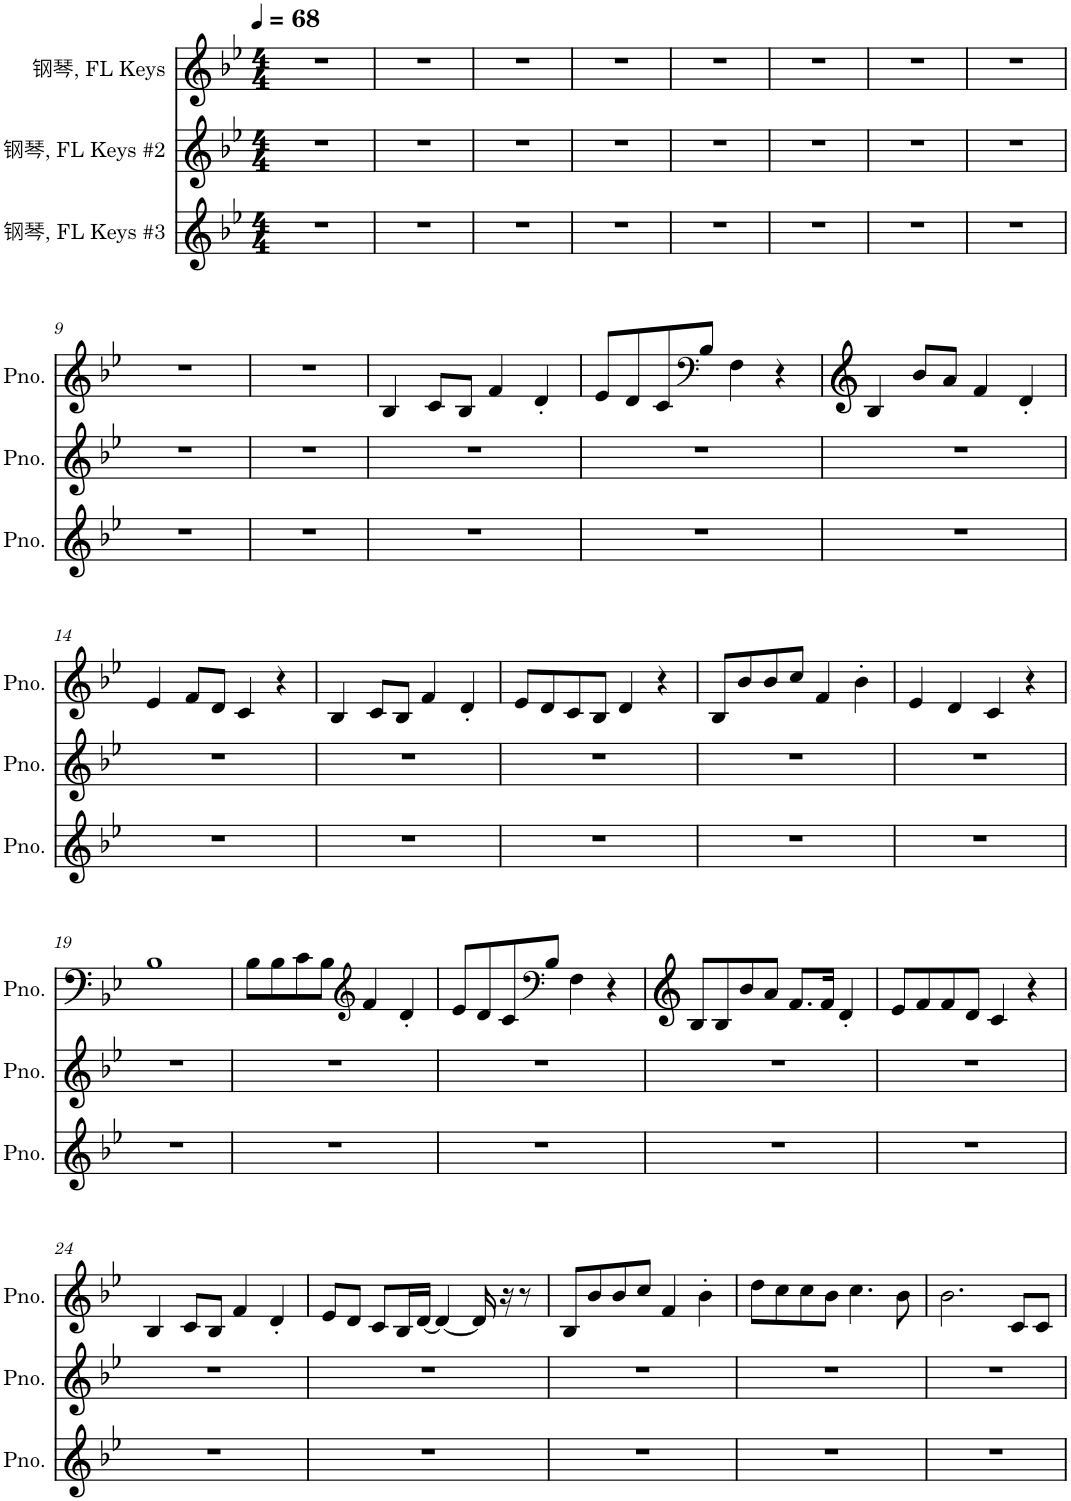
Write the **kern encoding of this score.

**kern	**kern	**kern
*part3	*part2	*part1
*staff3	*staff2	*staff1
*I"钢琴, FL Keys #3	*I"钢琴, FL Keys #2	*I"钢琴, FL Keys
*clefG2	*clefG2	*clefG2
*k[b-e-]	*k[b-e-]	*k[b-e-]
*M4/4	*M4/4	*M4/4
*MM68	*MM68	*MM68
=1	=1	=1
1r	1r	1r
=2	=2	=2
1r	1r	1r
=3	=3	=3
1r	1r	1r
=4	=4	=4
1r	1r	1r
=5	=5	=5
1r	1r	1r
=6	=6	=6
1r	1r	1r
=7	=7	=7
1r	1r	1r
=8	=8	=8
1r	1r	1r
!!LO:LB:g=z
=9	=9	=9
1r	1r	1r
=10	=10	=10
1r	1r	1r
=11	=11	=11
1r	1r	4B-/
.	.	8c/L
.	.	8B-/J
.	.	4f/
.	.	4d'/
=12	=12	=12
1r	1r	8e-/L
.	.	8d/
.	.	8c/
*	*	*clefF4
.	.	8B-/J
.	.	4F\
.	.	4r
=13	=13	=13
1r	1r	4B-/
.	.	8b-/L
.	.	8a/J
.	.	4f/
.	.	4d'/
!!LO:LB:g=z
=14	=14	=14
1r	1r	4e-/
.	.	8f/L
.	.	8d/J
.	.	4c/
.	.	4r
=15	=15	=15
1r	1r	4B-/
.	.	8c/L
.	.	8B-/J
.	.	4f/
.	.	4d'/
=16	=16	=16
1r	1r	8e-/L
.	.	8d/
.	.	8c/
.	.	8B-/J
.	.	4d/
.	.	4r
=17	=17	=17
1r	1r	8B-/L
.	.	8b-/
.	.	8b-/
.	.	8cc/J
.	.	4f/
.	.	4b-'\
=18	=18	=18
1r	1r	4e-/
.	.	4d/
.	.	4c/
.	.	4r
!!LO:LB:g=z
=19	=19	=19
1r	1r	1B-
=20	=20	=20
1r	1r	8B-\L
.	.	8B-\
.	.	8c\
.	.	8B-\J
*	*	*clefG2
.	.	4f/
.	.	4d'/
=21	=21	=21
1r	1r	8e-/L
.	.	8d/
.	.	8c/
*	*	*clefF4
.	.	8B-/J
.	.	4F\
.	.	4r
=22	=22	=22
1r	1r	8B-/L
.	.	8B-/
.	.	8b-/
.	.	8a/J
.	.	8.f/L
.	.	16f/Jk
.	.	4d'/
=23	=23	=23
1r	1r	8e-/L
.	.	8f/
.	.	8f/
.	.	8d/J
.	.	4c/
.	.	4r
!!LO:LB:g=z
=24	=24	=24
1r	1r	4B-/
.	.	8c/L
.	.	8B-/J
.	.	4f/
.	.	4d'/
=25	=25	=25
1r	1r	8e-/L
.	.	8d/J
.	.	8c/L
.	.	16B-/L
.	.	[16d/JJ
.	.	4d/_
.	.	16d/]
.	.	16r
.	.	8r
=26	=26	=26
1r	1r	8B-/L
.	.	8b-/
.	.	8b-/
.	.	8cc/J
.	.	4f/
.	.	4b-'\
=27	=27	=27
1r	1r	8dd\L
.	.	8cc\
.	.	8cc\
.	.	8b-\J
.	.	4.cc\
.	.	8b-\
=28	=28	=28
1r	1r	2.b-\
.	.	8c/L
.	.	8c/J
=	=	=
*-	*-	*-
